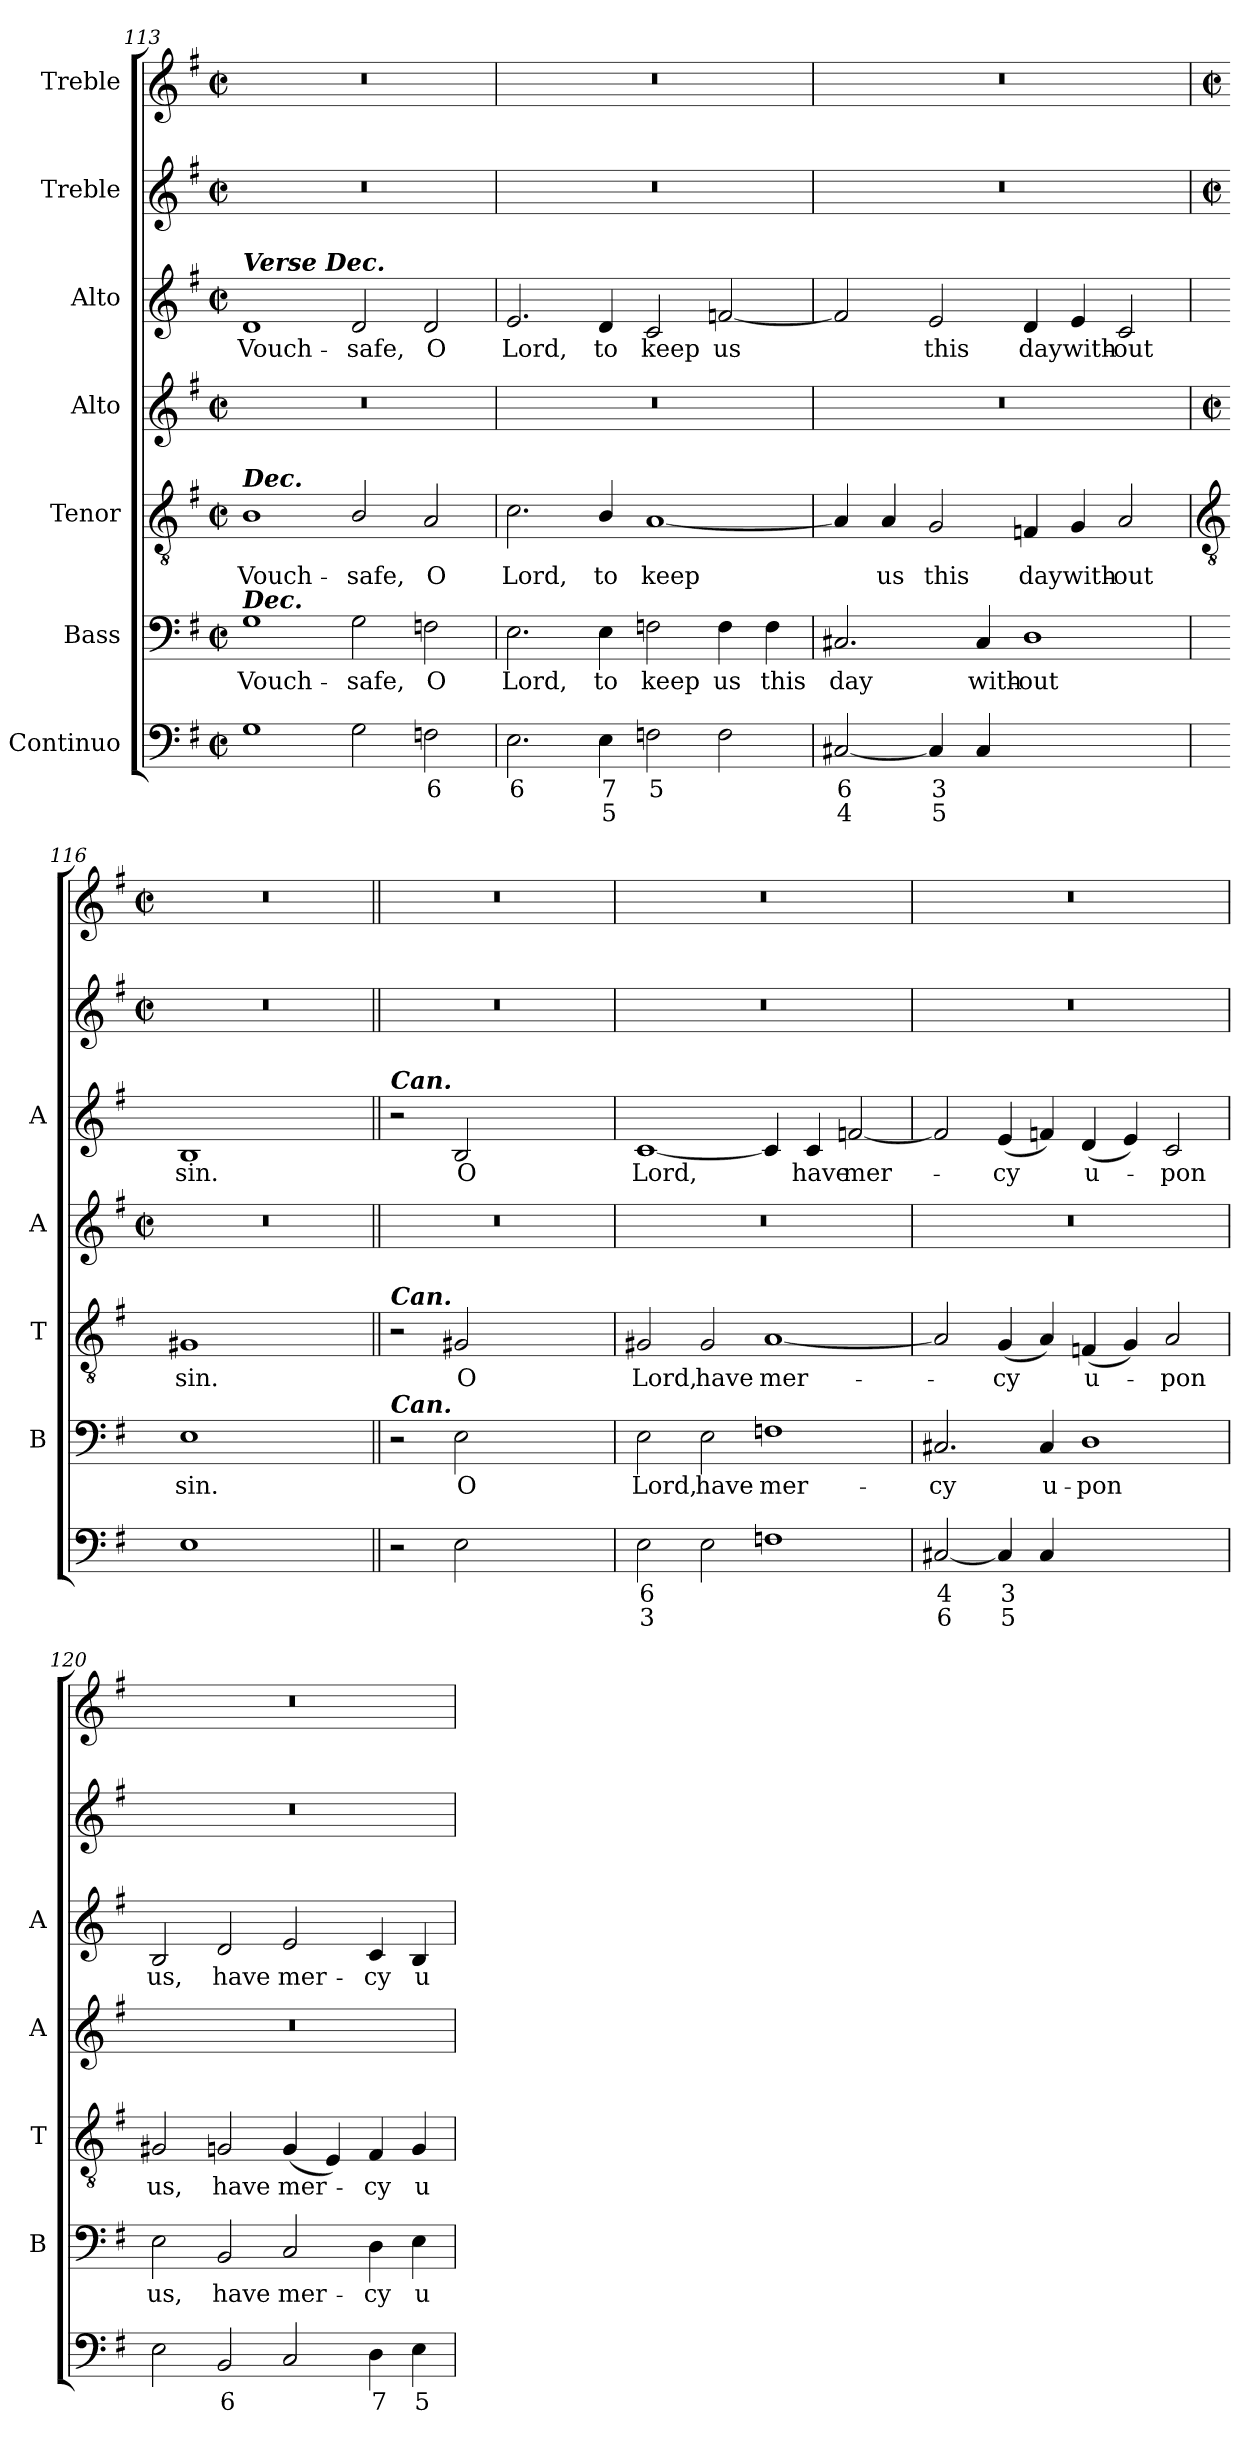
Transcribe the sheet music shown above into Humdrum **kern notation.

**kern	**text	**text	**kern	**text	**kern	**text	**kern	**kern	**text	**kern	**kern
*part7	*part7	*part7	*part6	*part6	*part5	*part5	*part4	*part3	*part3	*part2	*part1
*staff7	*staff7	*staff7	*staff6	*staff6	*staff5	*staff5	*staff4	*staff3	*staff3	*staff2	*staff1
*I"Continuo	*	*	*I"Bass	*	*I"Tenor	*	*I"Alto	*I"Alto	*	*I"Treble	*I"Treble
*	*	*	*I'B	*	*I'T	*	*I'A	*I'A	*	*	*
*clefF4	*	*	*clefF4	*	*clefGv2	*	*clefG2	*clefG2	*	*clefG2	*clefG2
*k[f#]	*	*	*k[f#]	*	*k[f#]	*	*k[f#]	*k[f#]	*	*k[f#]	*k[f#]
*G:	*	*	*G:	*	*G:	*	*G:	*G:	*	*G:	*G:
*M4/2	*	*	*M4/2	*	*M4/2	*	*M4/2	*M4/2	*	*M4/2	*M4/2
*met(c|)	*	*	*met(c|)	*	*met(c|)	*	*met(c|)	*met(c|)	*	*met(c|)	*met(c|)
=113	=113	=113	=113	=113	=113	=113	=113	=113	=113	=113	=113
!	!	!	!	!	!	!	!	!LO:TX:a:Bi:t=Verse Dec.	!	!	!
!	!	!	!	!	!LO:TX:a:Bi:t=Dec.	!	!	!	!	!	!
!	!	!	!LO:TX:a:Bi:t=Dec.	!	!	!	!	!	!	!	!
!	!	!	!	!LO:LY:b	!	!LO:LY:b	!	!	!LO:LY:b	!	!
1G	.	.	1G	Vouch-	1B	Vouch-	0r	1d	Vouch-	0r	0r
!	!	!	!	!LO:LY:b	!	!LO:LY:b	!	!	!LO:LY:b	!	!
2G	.	.	2G	-safe,	2B/	-safe,	.	2d	-safe,	.	.
!	!LO:LY:b	!	!	!LO:LY:b	!	!LO:LY:b	!	!	!LO:LY:b	!	!
2Fn	6	.	2Fn	O	2A	O	.	2d	O	.	.
=114	=114	=114	=114	=114	=114	=114	=114	=114	=114	=114	=114
!	!LO:LY:b	!	!	!LO:LY:b	!	!LO:LY:b	!	!	!LO:LY:b	!	!
2.E	6	.	2.E	Lord,	2.c	Lord,	0r	2.e	Lord,	0r	0r
!	!LO:LY:b	!LO:LY:b	!	!LO:LY:b	!	!LO:LY:b	!	!	!LO:LY:b	!	!
4E	7	5	4E	to	4B/	to	.	4d	to	.	.
!	!LO:LY:b	!	!	!LO:LY:b	!	!LO:LY:b	!	!	!LO:LY:b	!	!
2Fn	5	.	2Fn	keep	[1A	keep	.	2c	keep	.	.
!	!	!	!	!LO:LY:b	!	!	!	!	!LO:LY:b	!	!
2F	.	.	4F	us	.	.	.	[2fn	us	.	.
!	!	!	!	!LO:LY:b	!	!	!	!	!	!	!
.	.	.	4F	this	.	.	.	.	.	.	.
=115	=115	=115	=115	=115	=115	=115	=115	=115	=115	=115	=115
!	!LO:LY:b	!LO:LY:b	!	!LO:LY:b	!	!	!	!	!	!	!
[2C#X	6	4	2.C#X	day	4A]	.	0r	2f]	.	0r	0r
!	!	!	!	!	!	!LO:LY:b	!	!	!	!	!
.	.	.	.	.	4A	us	.	.	.	.	.
!	!LO:LY:b	!LO:LY:b	!	!	!	!LO:LY:b	!	!	!LO:LY:b	!	!
4C#]	3	5	.	.	2G	this	.	2e	this	.	.
!	!	!	!	!LO:LY:b	!	!	!	!	!	!	!
4C#	.	.	4C#	with-	.	.	.	.	.	.	.
!	!	!LO:LY:b	!	!LO:LY:b	!	!LO:LY:b	!	!	!LO:LY:b	!	!
[2Dyy	.	3	1D	-out	4Fn	day	.	4d	day	.	.
!	!	!	!	!	!	!LO:LY:b	!	!	!LO:LY:b	!	!
.	.	.	.	.	4G	with-	.	4e	with-	.	.
!	!LO:LY:b	!LO:LY:b	!	!	!	!LO:LY:b	!	!	!LO:LY:b	!	!
2Dyy]	7	3	.	.	2A	-out	.	2c	-out	.	.
!!LO:LB:g=z
=116	=116	=116	=116	=116	=116	=116	=116	=116	=116	=116	=116
*	*	*	*	*	*clefGv2	*	*	*	*	*	*
*	*	*	*	*	*	*	*M4/2	*	*	*M4/2	*M4/2
*	*	*	*	*	*	*	*met(c|)	*	*	*met(c|)	*met(c|)
!	!	!	!	!LO:LY:b	!	!LO:LY:b	!	!	!LO:LY:b	!	!
1E	.	.	1E	sin.	1G#X	sin.	0r	1B	sin.	0r	0r
1ryy	.	.	1ryy	.	1ryy	.	.	1ryy	.	.	.
=117||	=117||	=117||	=117||	=117||	=117||	=117||	=117||	=117||	=117||	=117||	=117||
!	!	!	!	!	!	!	!	!LO:TX:a:Bi:t=Can.	!	!	!
!	!	!	!	!	!LO:TX:a:Bi:t=Can.	!	!	!	!	!	!
!	!	!	!LO:TX:a:Bi:t=Can.	!	!	!	!	!	!	!	!
2r	.	.	2r	.	2r	.	0r	2r	.	0r	0r
!	!	!	!	!LO:LY:b	!	!LO:LY:b	!	!	!LO:LY:b	!	!
2E	.	.	2E	O	2G#X	O	.	2B	O	.	.
1ryy	.	.	1ryy	.	1ryy	.	.	1ryy	.	.	.
=118	=118	=118	=118	=118	=118	=118	=118	=118	=118	=118	=118
!	!LO:LY:b	!LO:LY:b	!	!LO:LY:b	!	!LO:LY:b	!	!	!LO:LY:b	!	!
2E	6	3	2E	Lord,	2G#X	Lord,	0r	[1c	Lord,	0r	0r
!	!	!	!	!LO:LY:b	!	!LO:LY:b	!	!	!	!	!
2E	.	.	2E	have	2G#	have	.	.	.	.	.
!	!	!	!	!LO:LY:b	!	!LO:LY:b	!	!	!	!	!
1Fn	.	.	1Fn	mer-	[1A	mer-	.	4c]	.	.	.
!	!	!	!	!	!	!	!	!	!LO:LY:b	!	!
.	.	.	.	.	.	.	.	4c	have	.	.
!	!	!	!	!	!	!	!	!	!LO:LY:b	!	!
.	.	.	.	.	.	.	.	[2fn	mer-	.	.
=119	=119	=119	=119	=119	=119	=119	=119	=119	=119	=119	=119
!	!LO:LY:b	!LO:LY:b	!	!LO:LY:b	!	!	!	!	!	!	!
[2C#X	4	6	2.C#X	-cy	2A]	.	0r	2f]	.	0r	0r
!	!LO:LY:b	!LO:LY:b	!	!	!	!LO:LY:b	!	!	!LO:LY:b	!	!
4C#]	3	5	.	.	(<4G	cy	.	(<4e	cy	.	.
!	!	!	!	!LO:LY:b	!	!	!	!	!	!	!
4C#	.	.	4C#	u-	4A)	.	.	4f)	.	.	.
!	!	!LO:LY:b	!	!LO:LY:b	!	!LO:LY:b	!	!	!LO:LY:b	!	!
[2Dyy	.	3	1D	-pon	(<4Fn	u-	.	(<4d	u-	.	.
.	.	.	.	.	4G)	.	.	4e)	.	.	.
!	!LO:LY:b	!LO:LY:b	!	!	!	!LO:LY:b	!	!	!LO:LY:b	!	!
2Dyy]	7	3	.	.	2A	pon	.	2c	pon	.	.
=120	=120	=120	=120	=120	=120	=120	=120	=120	=120	=120	=120
!	!	!	!	!LO:LY:b	!	!LO:LY:b	!	!	!LO:LY:b	!	!
2E	.	.	2E	us,	2G#X	us,	0r	2B	us,	0r	0r
!	!LO:LY:b	!	!	!LO:LY:b	!	!LO:LY:b	!	!	!LO:LY:b	!	!
2BB	6	.	2BB	have	2Gn	have	.	2d	have	.	.
!	!	!	!	!LO:LY:b	!	!LO:LY:b	!	!	!LO:LY:b	!	!
2C	.	.	2C	mer-	(<4G	mer-	.	2e	mer-	.	.
.	.	.	.	.	4E)	.	.	.	.	.	.
!	!LO:LY:b	!	!	!LO:LY:b	!	!LO:LY:b	!	!	!LO:LY:b	!	!
4D	7	.	4D	-cy	4F#	cy	.	4c	-cy	.	.
!	!LO:LY:b	!	!	!LO:LY:b	!	!LO:LY:b	!	!	!LO:LY:b	!	!
4E	5	.	4E	u-	4G	u-	.	4B	u-	.	.
=	=	=	=	=	=	=	=	=	=	=	=
*-	*-	*-	*-	*-	*-	*-	*-	*-	*-	*-	*-
